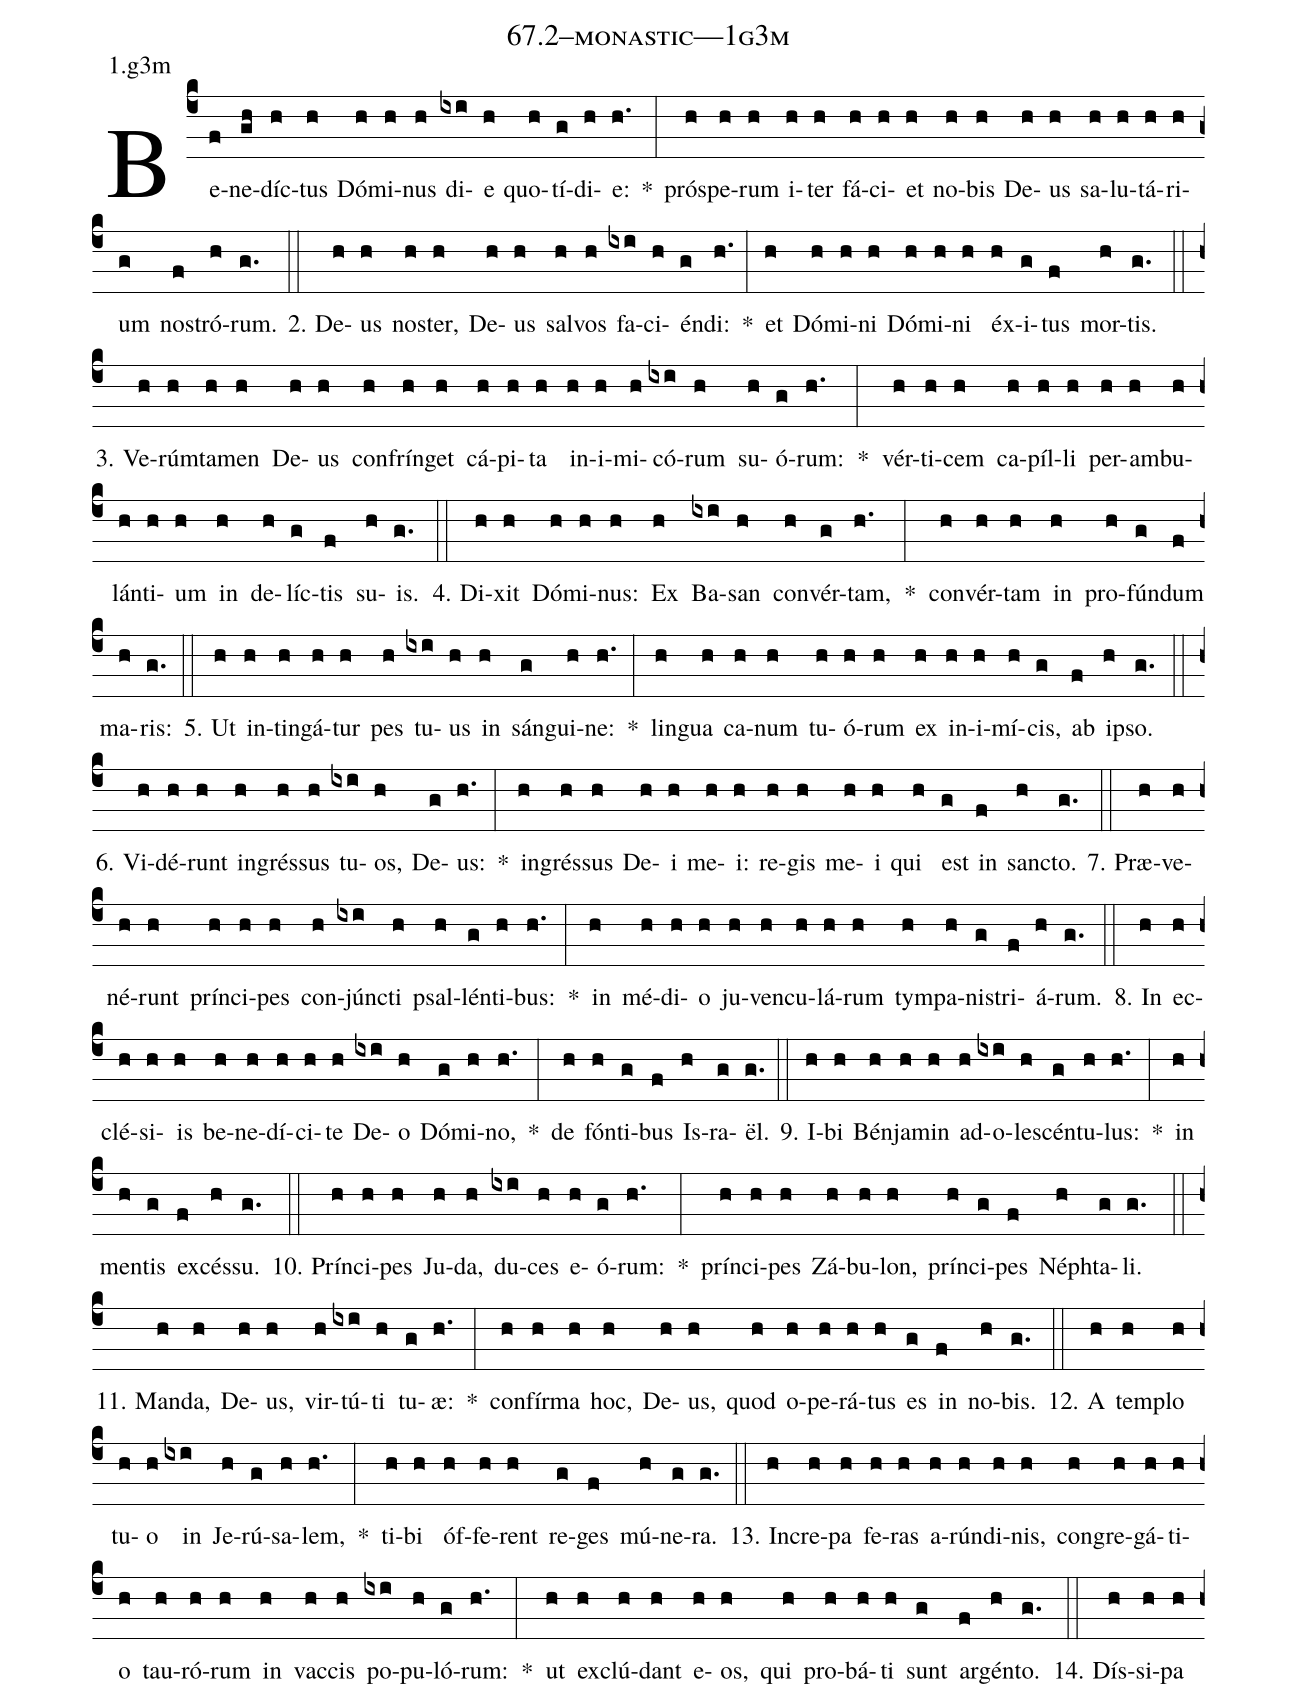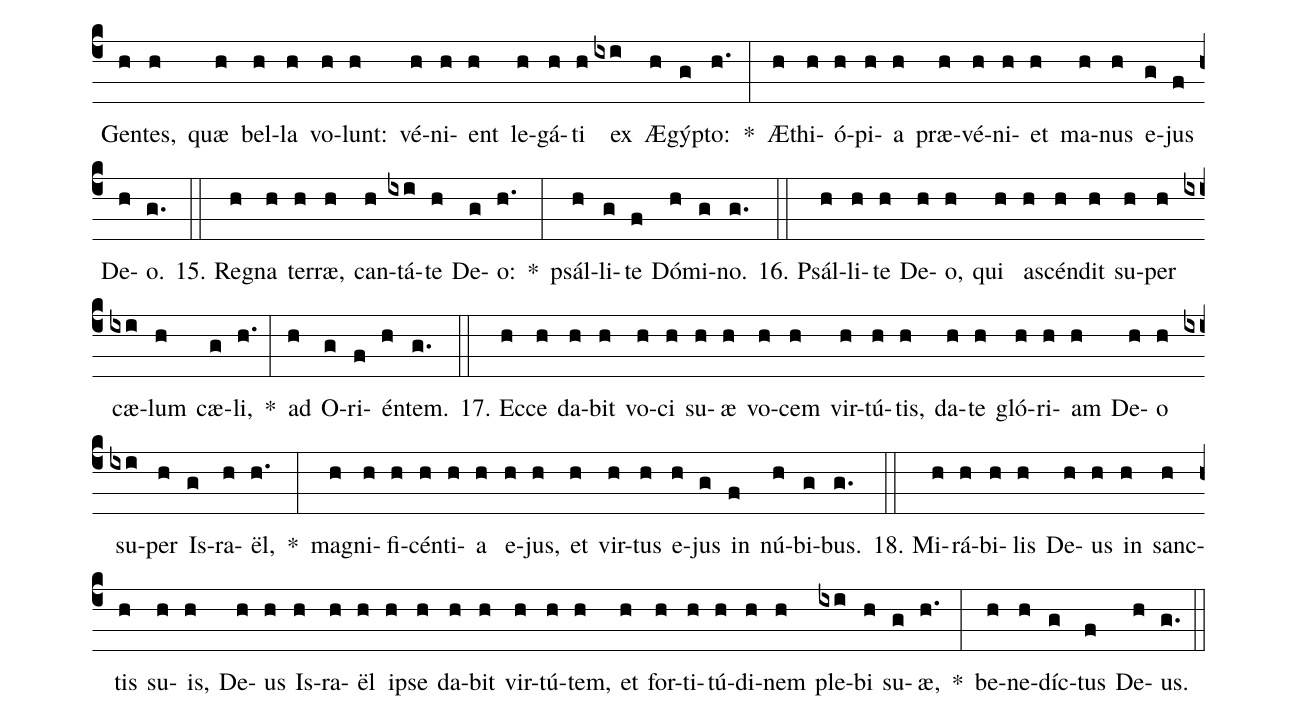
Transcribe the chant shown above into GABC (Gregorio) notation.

name: 67.2--monastic---1g3m;
annotation: 1.g3m;
%%
(c4)Be(f)ne(gh)díc(h)tus(h) Dó(h)mi(h)nus(h) di(ixi)e(h) quo(h)tí(g)di(h)e:(h.) *(:) pró(h)spe(h)rum(h) i(h)ter(h) fá(h)ci(h)et(h) no(h)bis(h) De(h)us(h) sa(h)lu(h)tá(h)ri(h)um(g) nos(f)tró(h)rum.(g.) (::)
2. De(h)us(h) nos(h)ter,(h) De(h)us(h) sal(h)vos(h) fa(ixi)ci(h)én(g)di:(h.) *(:) et(h) Dó(h)mi(h)ni(h) Dó(h)mi(h)ni(h) éx(h)i(g)tus(f) mor(h)tis.(g.) (::)
3. Ve(h)rúm(h)ta(h)men(h) De(h)us(h) con(h)frín(h)get(h) cá(h)pi(h)ta(h) in(h)i(h)mi(h)có(ixi)rum(h) su(h)ó(g)rum:(h.) *(:) vér(h)ti(h)cem(h) ca(h)píl(h)li(h) per(h)am(h)bu(h)lán(h)ti(h)um(h) in(h) de(h)líc(g)tis(f) su(h)is.(g.) (::)
4. Di(h)xit(h) Dó(h)mi(h)nus:(h) Ex(h) Ba(ixi)san(h) con(h)vér(g)tam,(h.) *(:) con(h)vér(h)tam(h) in(h) pro(h)fún(g)dum(f) ma(h)ris:(g.) (::)
5. Ut(h) in(h)tin(h)gá(h)tur(h) pes(h) tu(ixi)us(h) in(h) sán(g)gui(h)ne:(h.) *(:) lin(h)gua(h) ca(h)num(h) tu(h)ó(h)rum(h) ex(h) in(h)i(h)mí(h)cis,(g) ab(f) ip(h)so.(g.) (::)
6. Vi(h)dé(h)runt(h) in(h)grés(h)sus(h) tu(ixi)os,(h) De(g)us:(h.) *(:) in(h)grés(h)sus(h) De(h)i(h) me(h)i:(h) re(h)gis(h) me(h)i(h) qui(h) est(g) in(f) sanc(h)to.(g.) (::)
7. Præ(h)ve(h)né(h)runt(h) prín(h)ci(h)pes(h) con(h)júnc(ixi)ti(h) psal(h)lén(g)ti(h)bus:(h.) *(:) in(h) mé(h)di(h)o(h) ju(h)ven(h)cu(h)lá(h)rum(h) tym(h)pa(h)nis(g)tri(f)á(h)rum.(g.) (::)
8. In(h) ec(h)clé(h)si(h)is(h) be(h)ne(h)dí(h)ci(h)te(h) De(ixi)o(h) Dó(g)mi(h)no,(h.) *(:) de(h) fón(h)ti(g)bus(f) Is(h)ra(g)ël.(g.) (::)
9. I(h)bi(h) Bén(h)ja(h)min(h) ad(h)o(ixi)le(h)scén(g)tu(h)lus:(h.) *(:) in(h) men(h)tis(g) ex(f)cés(h)su.(g.) (::)
10. Prín(h)ci(h)pes(h) Ju(h)da,(h) du(ixi)ces(h) e(h)ó(g)rum:(h.) *(:) prín(h)ci(h)pes(h) Zá(h)bu(h)lon,(h) prín(h)ci(g)pes(f) Néph(h)ta(g)li.(g.) (::)
11. Man(h)da,(h) De(h)us,(h) vir(h)tú(ixi)ti(h) tu(g)æ:(h.) *(:) con(h)fír(h)ma(h) hoc,(h) De(h)us,(h) quod(h) o(h)pe(h)rá(h)tus(h) es(g) in(f) no(h)bis.(g.) (::)
12. A(h) tem(h)plo(h) tu(h)o(h) in(ixi) Je(h)rú(g)sa(h)lem,(h.) *(:) ti(h)bi(h) óf(h)fe(h)rent(h) re(g)ges(f) mú(h)ne(g)ra.(g.) (::)
13. In(h)cre(h)pa(h) fe(h)ras(h) a(h)rún(h)di(h)nis,(h) con(h)gre(h)gá(h)ti(h)o(h) tau(h)ró(h)rum(h) in(h) vac(h)cis(h) po(ixi)pu(h)ló(g)rum:(h.) *(:) ut(h) ex(h)clú(h)dant(h) e(h)os,(h) qui(h) pro(h)bá(h)ti(h) sunt(g) ar(f)gén(h)to.(g.) (::)
14. Dís(h)si(h)pa(h) Gen(h)tes,(h) quæ(h) bel(h)la(h) vo(h)lunt:(h) vé(h)ni(h)ent(h) le(h)gá(h)ti(h) ex(ixi) Æ(h)gýp(g)to:(h.) *(:) Æ(h)thi(h)ó(h)pi(h)a(h) præ(h)vé(h)ni(h)et(h) ma(h)nus(h) e(g)jus(f) De(h)o.(g.) (::)
15. Re(h)gna(h) ter(h)ræ,(h) can(h)tá(ixi)te(h) De(g)o:(h.) *(:) psál(h)li(g)te(f) Dó(h)mi(g)no.(g.) (::)
16. Psál(h)li(h)te(h) De(h)o,(h) qui(h) a(h)scén(h)dit(h) su(h)per(h) cæ(ixi)lum(h) cæ(g)li,(h.) *(:) ad(h) O(g)ri(f)én(h)tem.(g.) (::)
17. Ec(h)ce(h) da(h)bit(h) vo(h)ci(h) su(h)æ(h) vo(h)cem(h) vir(h)tú(h)tis,(h) da(h)te(h) gló(h)ri(h)am(h) De(h)o(h) su(ixi)per(h) Is(g)ra(h)ël,(h.) *(:) ma(h)gni(h)fi(h)cén(h)ti(h)a(h) e(h)jus,(h) et(h) vir(h)tus(h) e(h)jus(g) in(f) nú(h)bi(g)bus.(g.) (::)
18. Mi(h)rá(h)bi(h)lis(h) De(h)us(h) in(h) sanc(h)tis(h) su(h)is,(h) De(h)us(h) Is(h)ra(h)ël(h) ip(h)se(h) da(h)bit(h) vir(h)tú(h)tem,(h) et(h) for(h)ti(h)tú(h)di(h)nem(h) ple(ixi)bi(h) su(g)æ,(h.) *(:) be(h)ne(h)díc(g)tus(f) De(h)us.(g.) (::)
